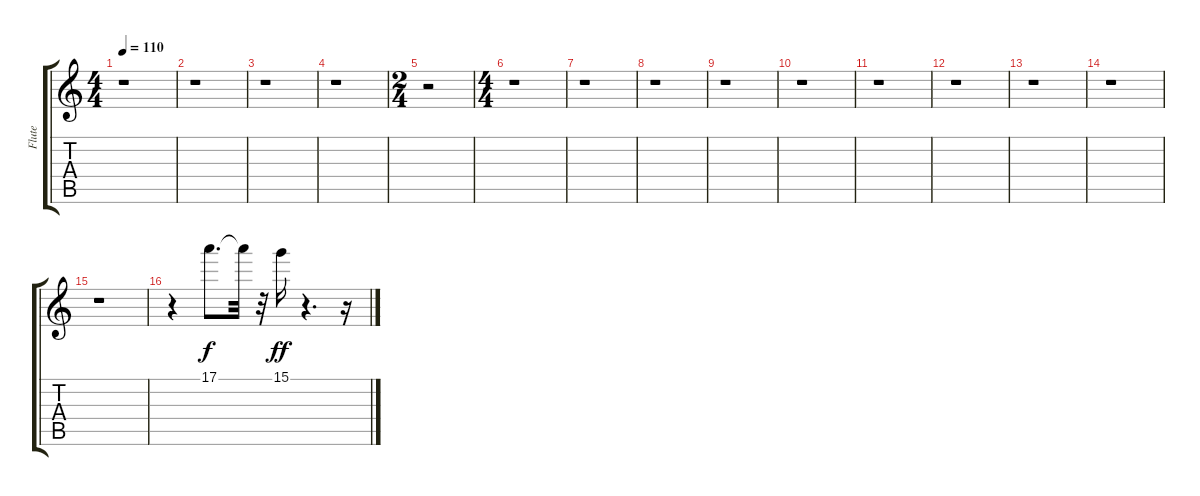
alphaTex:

\track ("Flute   " "Flute   ") {instrument acousticguitarsteel}
\staff {score tabs}
\tuning (E4 B3 G3 D3 A2 E2) {hide}
\ts (4 4)
\tempo 110
\clef g2
\ks c
r.1{dy f} |
r.1 |
r.1 |
r.1 |
\ts (2 4)
r.2 |
\ts (4 4)
r.1 |
r.1 |
r.1 |
r.1 |
r.1 |
r.1 |
r.1 |
r.1 |
r.1 |
r.1 |
r.4 17.1.8{d} 17.1{t}.32 r.32 15.1.16{dy ff} r.4{d} r.16
